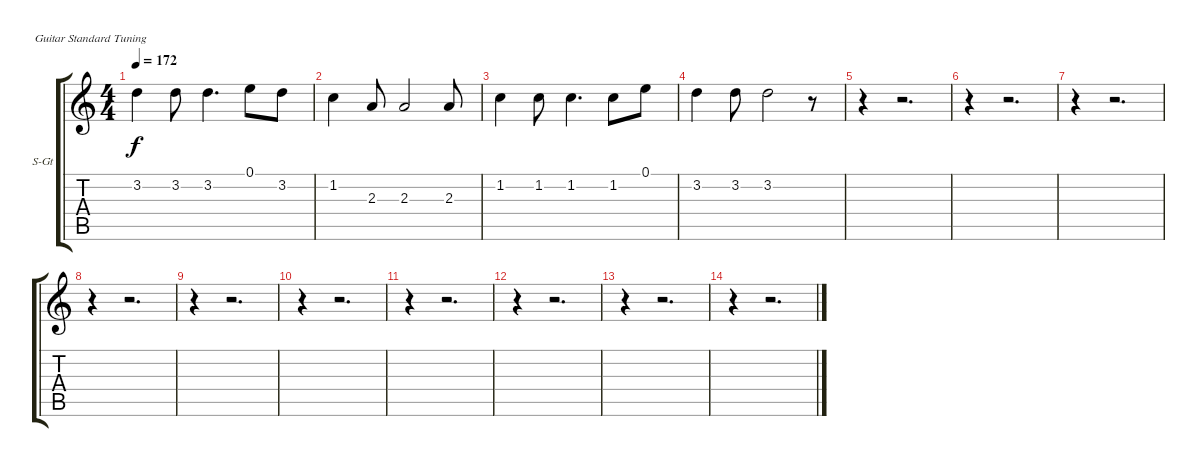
\bracketExtendMode groupsimilarinstruments
\firstSystemTrackNameOrientation horizontal
\otherSystemsTrackNameOrientation horizontal
\track ("Nicolas Sirkis" "S-Gt") {instrument lead6voice}
\staff {score tabs}
\tuning (E4 B3 G3 D3 A2 E2)
\displaytranspose 12
\ts (4 4)
\tempo 172
\clef g2
\ks c
3.2.4{dy f} 3.2.8 3.2.4{d} 0.1.8 3.2.8 |
1.2.4 2.3.8 2.3.2 2.3.8 |
1.2.4 1.2.8 1.2.4{d} 1.2.8 0.1.8 |
3.2.4 3.2.8 3.2.2 r.8 |
r.4 r.2{d} |
r.4 r.2{d} |
r.4 r.2{d} |
r.4 r.2{d} |
r.4 r.2{d} |
r.4 r.2{d} |
r.4 r.2{d} |
r.4 r.2{d} |
r.4 r.2{d} |
r.4 r.2{d}
